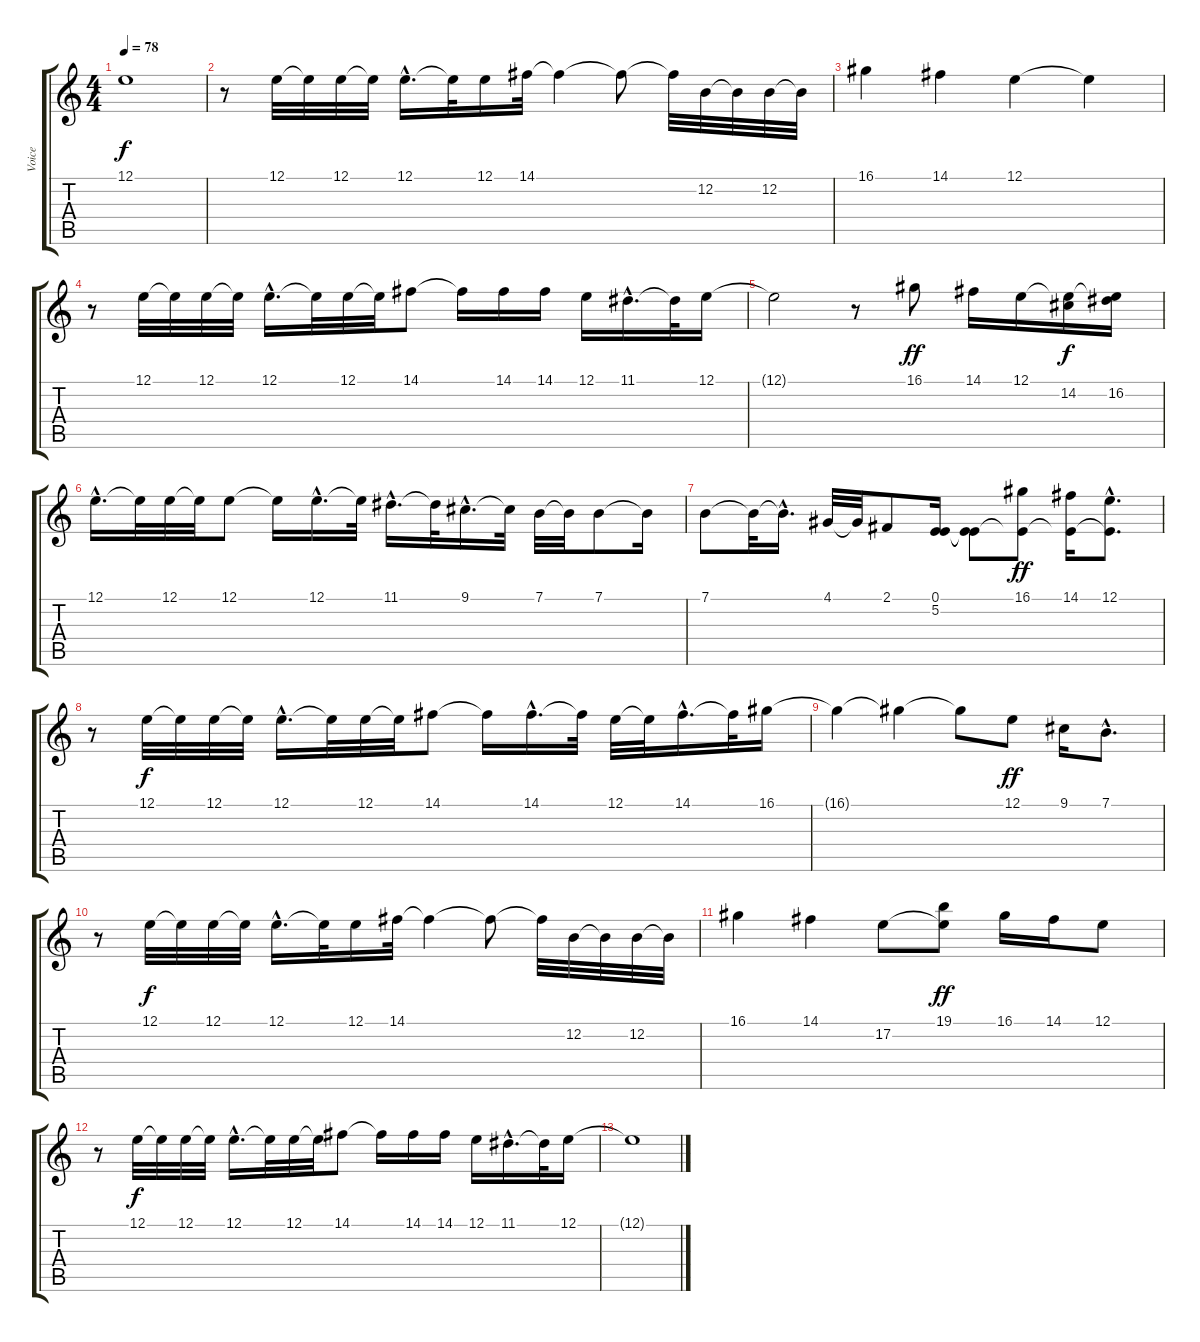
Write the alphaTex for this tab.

\track ("Voice" "Voice") {instrument voiceoohs}
\staff {score tabs}
\tuning (E4 B3 G3 D3 A2 E2) {hide}
\ts (4 4)
\tempo 78
\clef g2
\ks c
12.1{t}.1{dy f} |
r.8 12.1.32 12.1{t}.32 12.1.32 12.1{t}.32 12.1{hac}.16{d} 12.1{t}.32 12.1.16 14.1.32 14.1{t}.4 14.1{t}.8 14.1{t}.32 12.2.32 12.2{t}.32 12.2.32 12.2{t}.32 |
16.1.4 14.1.4 12.1.4 12.1{t}.4 |
r.8 12.1.32 12.1{t}.32 12.1.32 12.1{t}.32 12.1{hac}.16{d} 12.1{t}.32 12.1.32 12.1{t}.32 14.1.8 14.1{t}.16 14.1.16 14.1.16 12.1.16 11.1{hac}.16{d} 11.1{t}.32 12.1.16 |
12.1{t}.2 r.8 16.1.8{dy ff} 14.1.16 12.1.16 (12.1{t} 14.2).16{dy f} (12.1{t} 16.2).16 |
12.1{hac}.16{d} 12.1{t}.32 12.1.32 12.1{t}.32 12.1.8 12.1{t}.16 12.1{hac}.16{d} 12.1{t}.32 11.1{hac}.16{d} 11.1{t}.32 9.1{hac}.16{d} 9.1{t}.32 7.1.32 7.1{t}.32 7.1.8 7.1{t}.16 |
7.1.8 7.1{t}.32 7.1{hac t}.16{d} 4.1.32 4.1{t}.32 2.1.8 (0.1 5.2).16 (0.1{t} 5.2{t}).8 (16.1 5.2{t}).8{dy ff} (14.1 5.2{t}).16 (12.1{hac} 5.2{hac t}).8{d} |
r.8 12.1.32{dy f} 12.1{t}.32 12.1.32 12.1{t}.32 12.1{hac}.16{d} 12.1{t}.32 12.1.32 12.1{t}.32 14.1.8 14.1{t}.16 14.1{hac}.16{d} 14.1{t}.32 12.1.32 12.1{t}.32 14.1{hac}.16{d} 14.1{t}.32 16.1.16 |
16.1{t}.4 16.1{t}.4 16.1{t}.8 12.1.8{dy ff} 9.1.16 7.1{hac}.8{d} |
r.8 12.1.32{dy f} 12.1{t}.32 12.1.32 12.1{t}.32 12.1{hac}.16{d} 12.1{t}.32 12.1.16 14.1.32 14.1{t}.4 14.1{t}.8 14.1{t}.32 12.2.32 12.2{t}.32 12.2.32 12.2{t}.32 |
16.1.4 14.1.4 17.2.8 (19.1 17.2{t}).8{dy ff} 16.1.16 14.1.16 12.1.8 |
r.8 12.1.32{dy f} 12.1{t}.32 12.1.32 12.1{t}.32 12.1{hac}.16{d} 12.1{t}.32 12.1.32 12.1{t}.32 14.1.8 14.1{t}.16 14.1.16 14.1.16 12.1.16 11.1{hac}.16{d} 11.1{t}.32 12.1.16 |
12.1{t}.1
